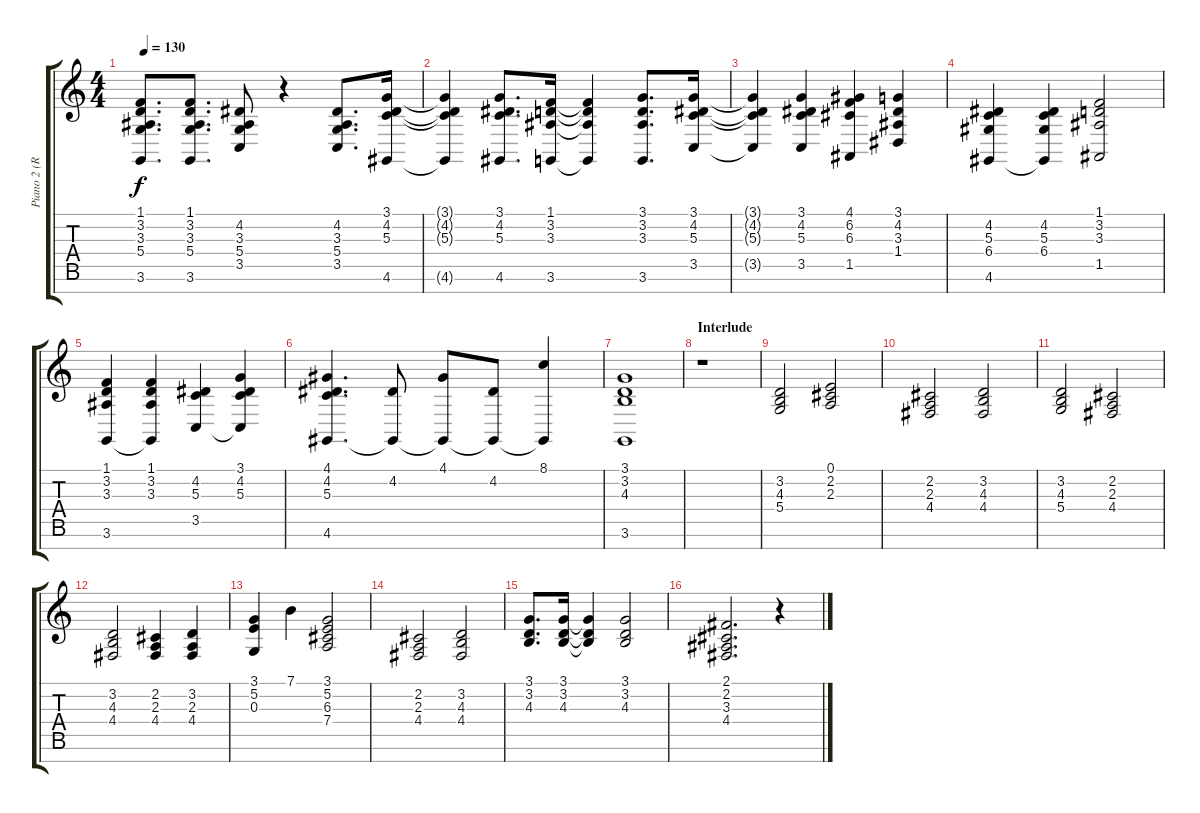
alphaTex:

\track ("Piano 2 (R)" "Piano 2 (R") {instrument electricgrandpiano}
\staff {score tabs}
\tuning (E4 B3 G3 D3 A2 E2 B1) {hide}
\ts (4 4)
\tempo 130
\clef g2
\ks c
(1.1 3.2 3.3 5.4 3.6).8{d dy f} (1.1 3.2 3.3 5.4 3.6).8{d} (4.2 3.3 5.4 3.5).8 r.4 (4.2 3.3 5.4 3.5).8{d} (3.1 4.2 5.3 4.6).16 |
(3.1{t} 4.2{t} 5.3{t} 4.6{t}).4 (3.1 4.2 5.3 4.6).8{d} (1.1 3.2 3.3 3.6).16 (1.1{t} 3.2{t} 3.3{t} 3.6{t}).4 (3.1 3.2 3.3 3.6).8{d} (3.1 4.2 5.3 3.5).16 |
(3.1{t} 4.2{t} 5.3{t} 3.5{t}).4 (3.1 4.2 5.3 3.5).4 (4.1 6.2 6.3 1.5).4 (3.1 4.2 3.3 1.4).4 |
(4.2 5.3 6.4 4.6).4 (4.2 5.3 6.4 4.6{t}).4 (1.1 3.2 3.3 1.5).2 |
(1.1 3.2 3.3 3.6).4 (1.1 3.2 3.3 3.6{t}).4 (4.2 5.3 3.5).4 (3.1 4.2 5.3 3.5{t}).4 |
(4.1 4.2 5.3 4.6).4{d} (4.2 4.6{t}).8 (4.1 4.6{t}).8 (4.2 4.6{t}).8 (8.1 4.6{t}).4 |
(3.1 3.2 4.3 3.6).1 |
\section ("" "Interlude")
r.1 |
(3.2 4.3 5.4).2 (0.1 2.2 2.3).2 |
(2.2 2.3 4.4).2 (3.2 4.3 4.4).2 |
(3.2 4.3 5.4).2 (2.2 2.3 4.4).2 |
(3.2 4.3 4.4).2 (2.2 2.3 4.4).4 (3.2 2.3 4.4).4 |
(3.1 5.2 0.3).4 7.1.4 (3.1 5.2 6.3 7.4).2 |
(2.2 2.3 4.4).2 (3.2 4.3 4.4).2 |
(3.1 3.2 4.3).8{d} (3.1 3.2 4.3).16 (3.1{t} 3.2{t} 4.3{t}).4 (3.1 3.2 4.3).2 |
(2.1 2.2 3.3 4.4).2{d} r.4
